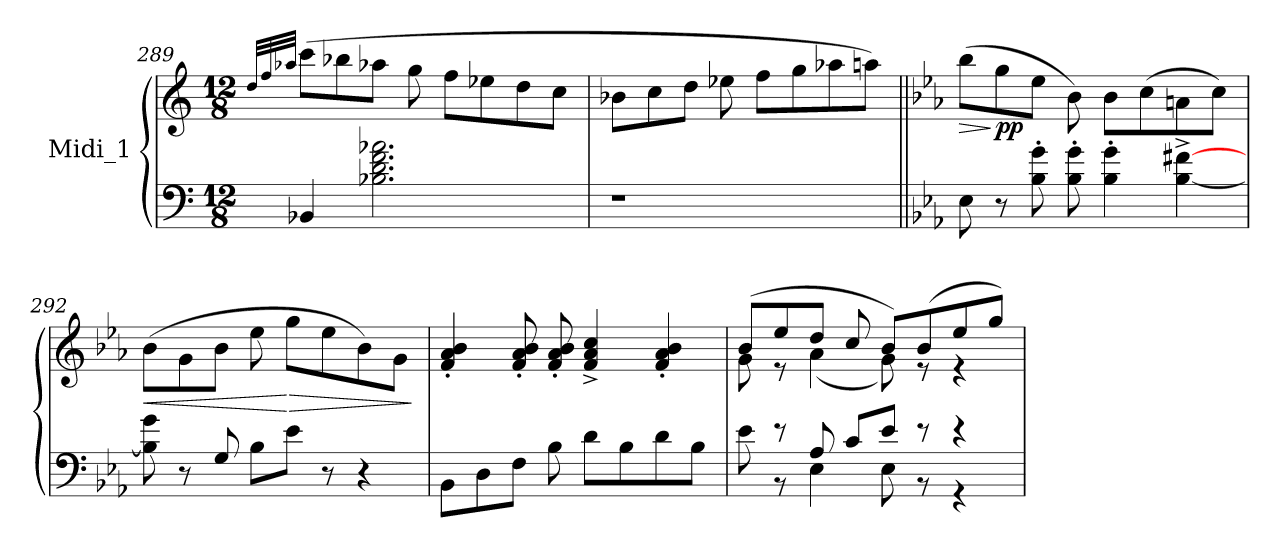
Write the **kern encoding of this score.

**kern	**kern	**dynam
*part1	*part1	*part1
*staff2	*staff1	*staff1/2
*I"Midi_1	*	*
*clefF4	*clefG2	*
*k[]	*k[]	*
*C:	*C:	*
*M12/8	*M12/8	*
=289	=289	=289
.	32qdd/LLL	.
.	32qff/	.
.	32qaa-X/JJJ	.
4BB-X/	(>8ccc\L	.
.	8bb-X\	.
2.B-X\ 2.d\ 2.f\ 2.a-X\	8aa-\J	.
.	8gg\	.
.	8ff\L	.
.	8ee-X\	.
.	8dd\	.
.	8cc\J	.
=290	=290	=290
1r	8b-X\L	.
.	8cc\	.
.	8dd\J	.
.	8ee-X\	.
.	8ff\L	.
.	8gg\	.
.	8aa-X\	.
.	8aan\J)	.
!!LO:LB:g=z
=291||	=291||	=291||
*k[b-e-a-]	*k[b-e-a-]	*
*E-:	*E-:	*
!	!	!LO:HP:b
8E-\	(8bb-\L	>
!	!	!LO:DY:n=1:b
8r	8gg\	] pp
8B-\' 8g\'	8ee-\J	.
8B-\' 8g\'	8b-\)	.
4B-\' 4g\'	8b-\L	.
.	(>8cc\	.
[4B-\^ [4f#X\^	8an\	.
.	8cc\J)	.
!!LO:LB:g=z
=292	=292	=292
*^	*	*
!	!	!	!LO:HP:b
*	*	*^	*
8B-\] 8g\	2ryy	(>8b-\L	2ryy	<
8r	.	8g\	.	.
8G/	.	8b-\J	.	.
8B-\L	.	8ee-\	.	.
!	!	!	!	!LO:HP:n=1:b
8e-\J	2ryy	8gg\L	2ryy	[ >
8r	.	8ee-\	.	.
4r	.	8b-\)	.	.
.	.	8g\J	.	.
*v	*v	*	*	*
*	*v	*v	*
.	.	]
=293	=293	=293
*^	*^	*
8BB-\L	2ryy	4f/' 4a-/' 4b-/'	2ryy	.
8D\	.	.	.	.
8F\J	.	8f/' 8a-/' 8b-/'	.	.
8B-\	.	8f/' 8a-/' 8b-/'	.	.
8d\L	2ryy	4f/^ 4a-/^ 4cc/^	2ryy	.
8B-\	.	.	.	.
8d\	.	4f/' 4a-/' 4b-/'	.	.
8B-\J	.	.	.	.
=294	=294	=294	=294	=294
8e-\	8ryy	(>8b-/L	8g\	.
8r	8r	8ee-/	8r	.
8A-/	4E-\	8dd/J	(4a-\	.
8c/L	.	8cc/	.	.
8e-/J	8E-\	8b-/L)	8g\)	.
8r	8r	(>8b-/	8r	.
4r	4r	8ee-/	4r	.
.	.	8gg/J)	.	.
*v	*v	*	*	*
*	*v	*v	*
=	=	=
*-	*-	*-
